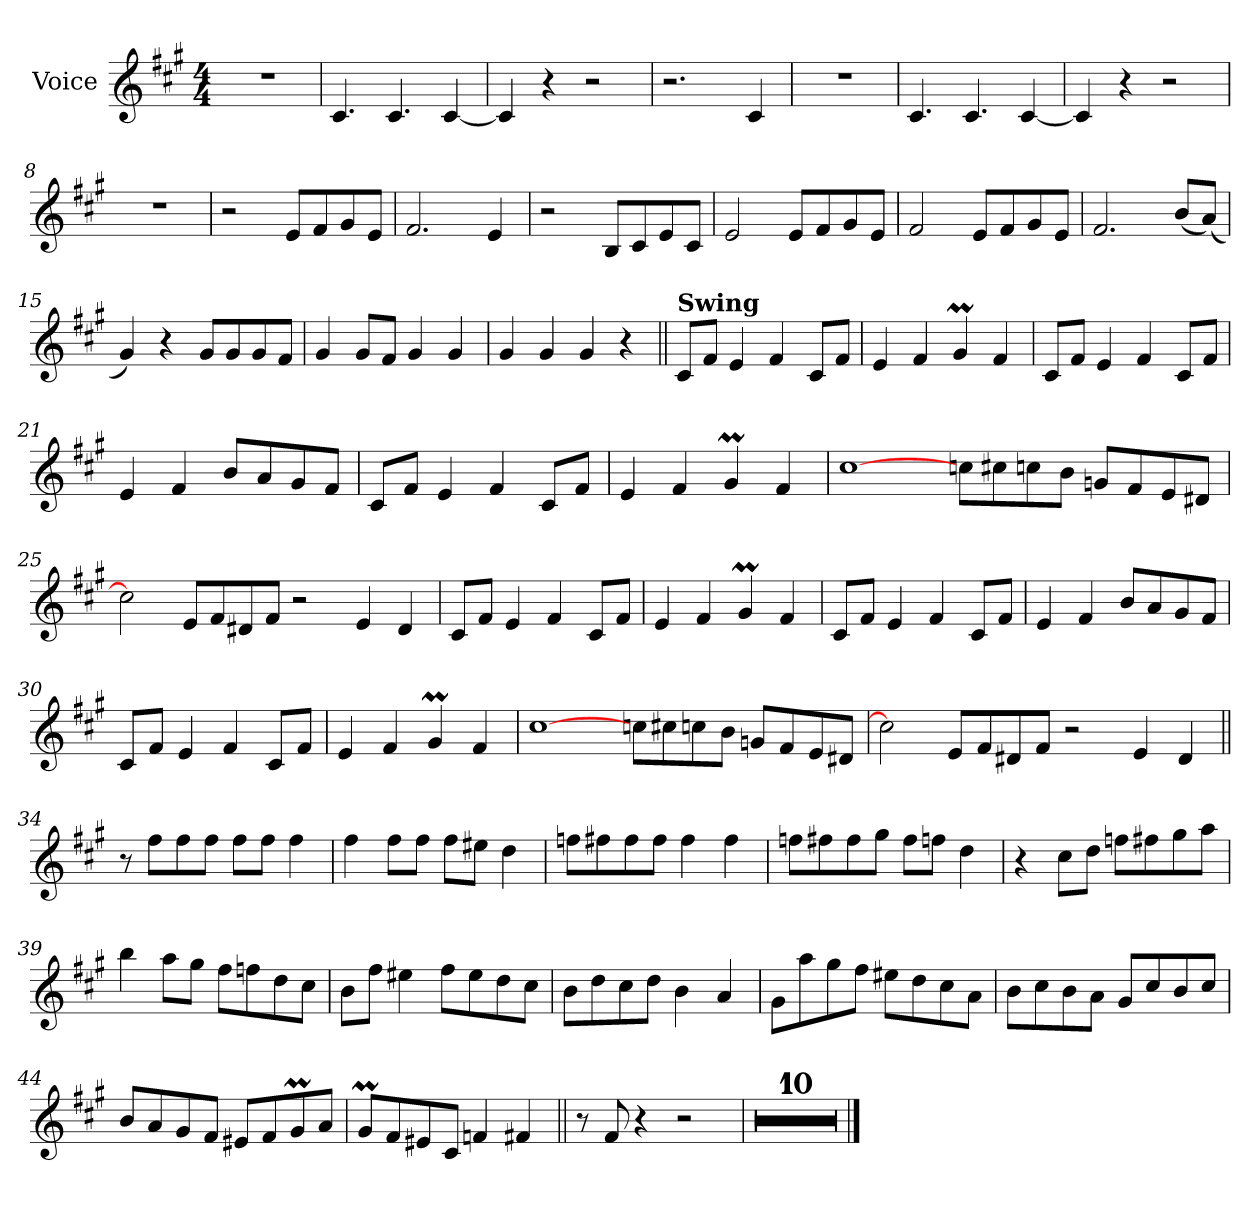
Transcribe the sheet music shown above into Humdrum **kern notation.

**kern
*part1
*staff1
*I"Voice
*I'Vc.
*clefG2
*k[f#c#g#]
*M4/4
*MM180
=1
1r
=2
4.c#!
4.c#!
[4c#!
=3
4c#!]
4r
2r
=4
2.r
4c#!
=5
1r
=6
4.c#!
4.c#!
[4c#!
=7
4c#!]
4r
2r
=8
1r
=9
2r
8eL
8f#
8g#
8eJ
=10
2.f#
4e
=11
2r
8BL
8c#
8e
8c#J
=12
2e
8eL
8f#
8g#
8eJ
=13
2f#
8eL
8f#
8g#
8eJ
=14
2.f#
(<8bL
(<8aJ)
=15
4g#)
4r
8g#L
8g#
8g#
8f#J
=16
4g#
8g#L
8f#J
4g#
4g#
=17
4g#
4g#
4g#
4r
=18||
!LO:TX:B:t=Swing
8c#L
8f#J
4e
4f#
8c#L
8f#J
=19
4e
4f#
4g#m
4f#
=20
8c#L
8f#J
4e
4f#
8c#L
8f#J
=21
4e
4f#
8bL
8a
8g#
8f#J
=22
8c#L
8f#J
4e
4f#
8c#L
8f#J
=23
4e
4f#
4g#m
4f#
=24
[1cc#
8ccn!L
8cc#X!
8ccn!
8b!J
8gn!L
8f#!
8e!
8d#X!J
=25
2cc#]
8e!L
8f#!
8d#X!
8f#!J
2r
4e!
4d#!
=26
8c#L
8f#J
4e
4f#
8c#L
8f#J
=27
4e
4f#
4g#m
4f#
=28
8c#L
8f#J
4e
4f#
8c#L
8f#J
=29
4e
4f#
8bL
8a
8g#
8f#J
=30
8c#L
8f#J
4e
4f#
8c#L
8f#J
=31
4e
4f#
4g#m
4f#
=32
[1cc#
8ccn!L
8cc#X!
8ccn!
8b!J
8gn!L
8f#!
8e!
8d#X!J
=33
2cc#]
8e!L
8f#!
8d#X!
8f#!J
2r
4e!
4d#!
=34||
8r
8ff#L
8ff#
8ff#J
8ff#L
8ff#J
4ff#
=35
4ff#
8ff#L
8ff#J
8ff#L
8ee#XJ
4dd
=36
8ffnL
8ff#X
8ff#
8ff#J
4ff#
4ff#
=37
8ffnL
8ff#X
8ff#
8gg#J
8ff#L
8ffnJ
4dd
=38
4r
8cc#L
8ddJ
8ffnL
8ff#X
8gg#
8aaJ
=39
4bb
8aaL
8gg#J
8ff#L
8ffn
8dd
8cc#J
=40
8bL
8ff#J
4ee#X
8ff#L
8ee#
8dd
8cc#J
=41
8bL
8dd
8cc#
8ddJ
4b
4a
=42
8g#L
8aa
8gg#
8ff#J
8ee#XL
8dd
8cc#
8aJ
=43
8bL
8cc#
8b
8aJ
8g#L
8cc#
8b
8cc#J
=44
8bL
8a
8g#
8f#J
8e#XL
8f#
8g#m
8aJ
=45
8g#mL
8f#
8e#X
8c#J
4fn
4f#X
=46||
8r
8f#
4r
2r
=47
1r
=48
1r
=49
1r
=50
1r
=51
1r
=52
1r
=53
1r
=54
1r
=55
1r
=56
1r
==
*-
